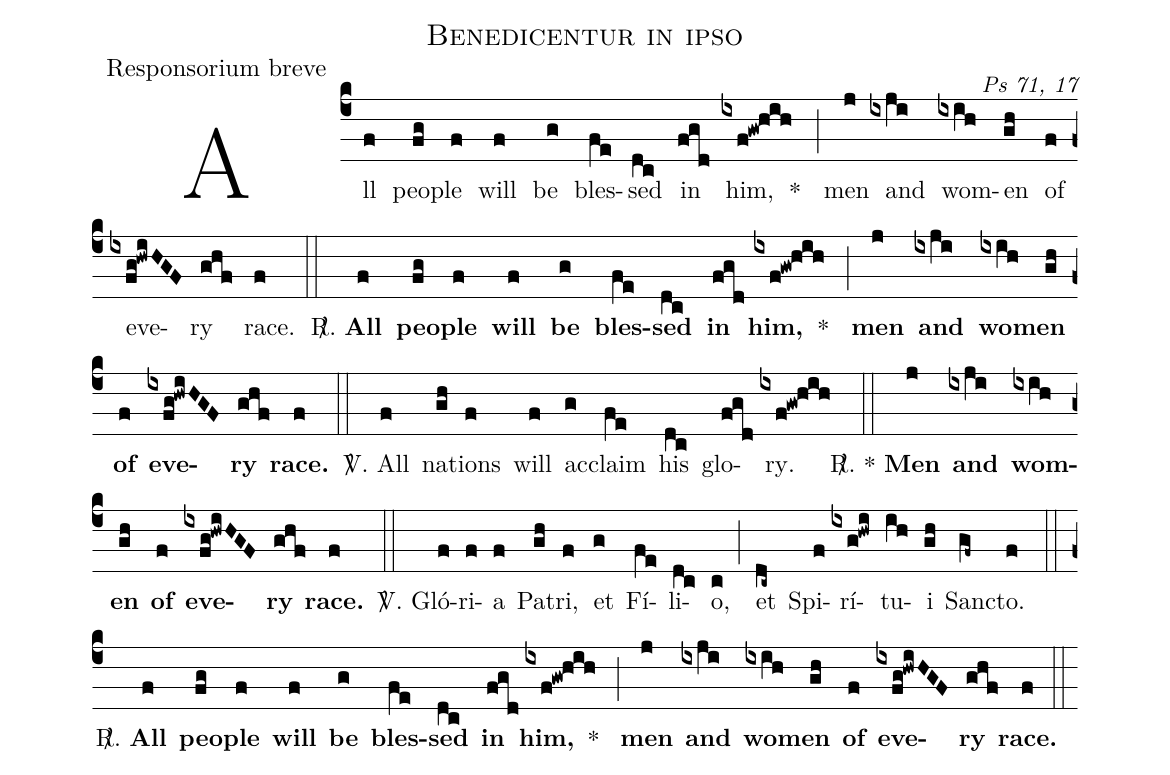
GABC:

name: Benedicentur in ipso;
office-part: Responsorium breve;
commentary: Ps 71, 17;
%%
(c4)All(f) peo(fg)ple(f) will(f) be(g) bles-(fe)sed(dc) in(fgd) him,(ixf!gw!hih) * (;)
men(j) and(ixji) wom(ixih)en(gh) of(f) eve(ixfg!hwiHGF)ry(ghf) race.(f) (::)

<sp>R/</sp>. <b>{All}</b>(f) <b>{peo}</b>(fg)<b>{ple}</b>(f) <b>{will}</b>(f) <b>{be}</b>(g) <b>{bles-}</b>(fe)<b>{sed}</b>(dc) <b>{in}</b>(fgd) <b>{him,}</b>(ixf!gw!hih) * (;)
<b>{men}</b>(j) <b>{and}</b>(ixji) <b>{wom}</b>(ixih)<b>{en}</b>(gh) <b>{of}</b>(f) <b>{eve}</b>(ixfg!hwiHGF)<b>{ry}</b>(ghf) <b>{race.}</b>(f) (::)

<sp>V/</sp>. All(f) na(gh)tions(f) will(f) ac(g)claim(fe) his(dc) glo(fgd)ry.(ixf!gw!hih) (::)
<sp>R/</sp>. * <b>{Men}</b>(j) <b>{and}</b>(ixji) <b>{wom}</b>(ixih)<b>{en}</b>(gh) <b>{of}</b>(f) <b>{eve}</b>(ixfg!hwiHGF)<b>{ry}</b>(ghf) <b>{race.}</b>(f) (::)

<sp>V/</sp>. Gló(f)ri(f)a(f) Pa(gh)tri,(f) et(g) Fí(fe)li(dc)o,(c) (;)
et(dc~) Spi(f)rí(ixg!hwi)tu(ih)i(gh) San(gf~)cto.(f) (::)

<sp>R/</sp>. <b>{All}</b>(f) <b>{peo}</b>(fg)<b>{ple}</b>(f) <b>{will}</b>(f) <b>{be}</b>(g) <b>{bles-}</b>(fe)<b>{sed}</b>(dc) <b>{in}</b>(fgd) <b>{him,}</b>(ixf!gw!hih) * (;)
<b>{men}</b>(j) <b>{and}</b>(ixji) <b>{wom}</b>(ixih)<b>{en}</b>(gh) <b>{of}</b>(f) <b>{eve}</b>(ixfg!hwiHGF)<b>{ry}</b>(ghf) <b>{race.}</b>(f) (::)
